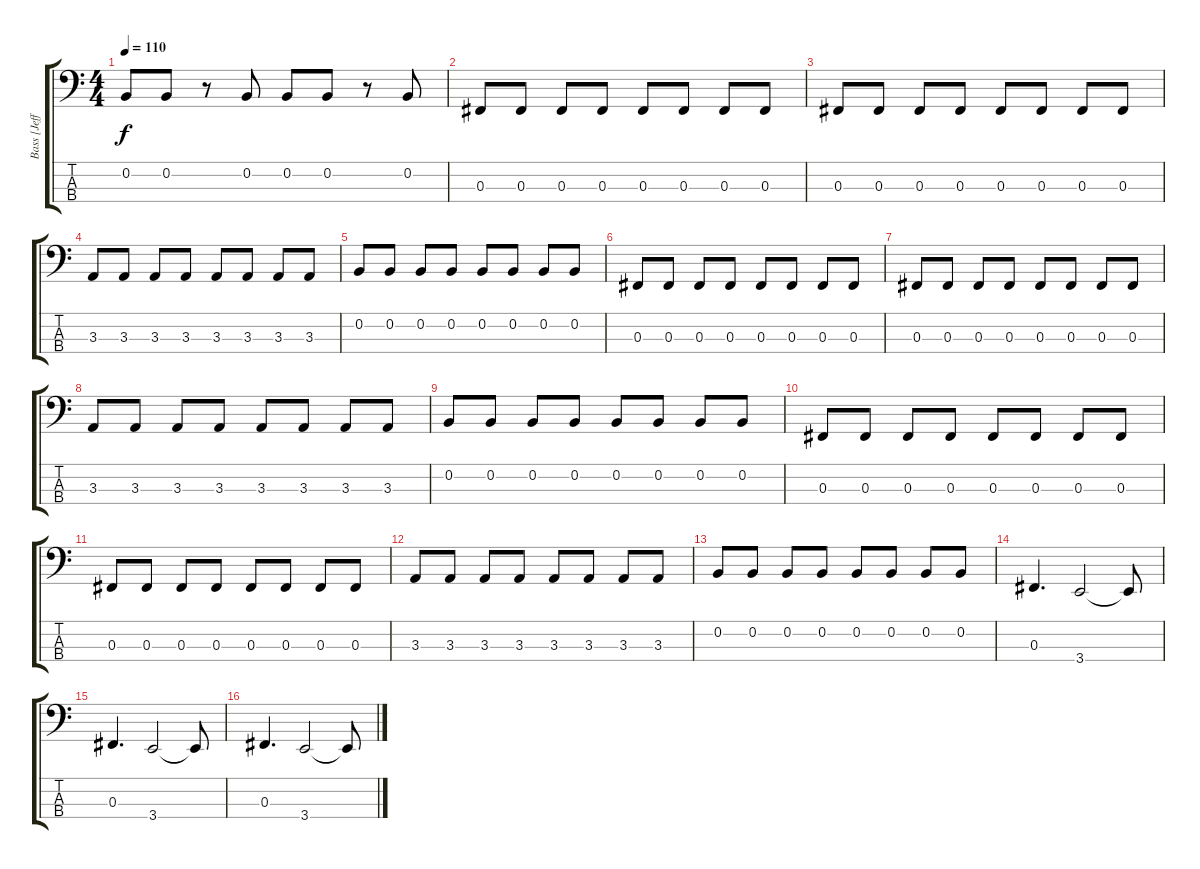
\track ("Bass [Jeff Caxide]" "Bass [Jeff") {instrument electricbasspick}
\staff {score tabs}
\tuning (E2 B1 Gb1 Db1) {hide}
\ts (4 4)
\tempo 110
\clef f4
\ks c
0.2.8{dy f} 0.2.8 r.8 0.2.8 0.2.8 0.2.8 r.8 0.2.8 |
0.3.8 0.3.8 0.3.8 0.3.8 0.3.8 0.3.8 0.3.8 0.3.8 |
0.3.8 0.3.8 0.3.8 0.3.8 0.3.8 0.3.8 0.3.8 0.3.8 |
3.3.8 3.3.8 3.3.8 3.3.8 3.3.8 3.3.8 3.3.8 3.3.8 |
0.2.8 0.2.8 0.2.8 0.2.8 0.2.8 0.2.8 0.2.8 0.2.8 |
0.3.8 0.3.8 0.3.8 0.3.8 0.3.8 0.3.8 0.3.8 0.3.8 |
0.3.8 0.3.8 0.3.8 0.3.8 0.3.8 0.3.8 0.3.8 0.3.8 |
3.3.8 3.3.8 3.3.8 3.3.8 3.3.8 3.3.8 3.3.8 3.3.8 |
0.2.8 0.2.8 0.2.8 0.2.8 0.2.8 0.2.8 0.2.8 0.2.8 |
0.3.8 0.3.8 0.3.8 0.3.8 0.3.8 0.3.8 0.3.8 0.3.8 |
0.3.8 0.3.8 0.3.8 0.3.8 0.3.8 0.3.8 0.3.8 0.3.8 |
3.3.8 3.3.8 3.3.8 3.3.8 3.3.8 3.3.8 3.3.8 3.3.8 |
0.2.8 0.2.8 0.2.8 0.2.8 0.2.8 0.2.8 0.2.8 0.2.8 |
0.3.4{d} 3.4.2 3.4{t}.8 |
0.3.4{d} 3.4.2 3.4{t}.8 |
0.3.4{d} 3.4.2 3.4{t}.8
